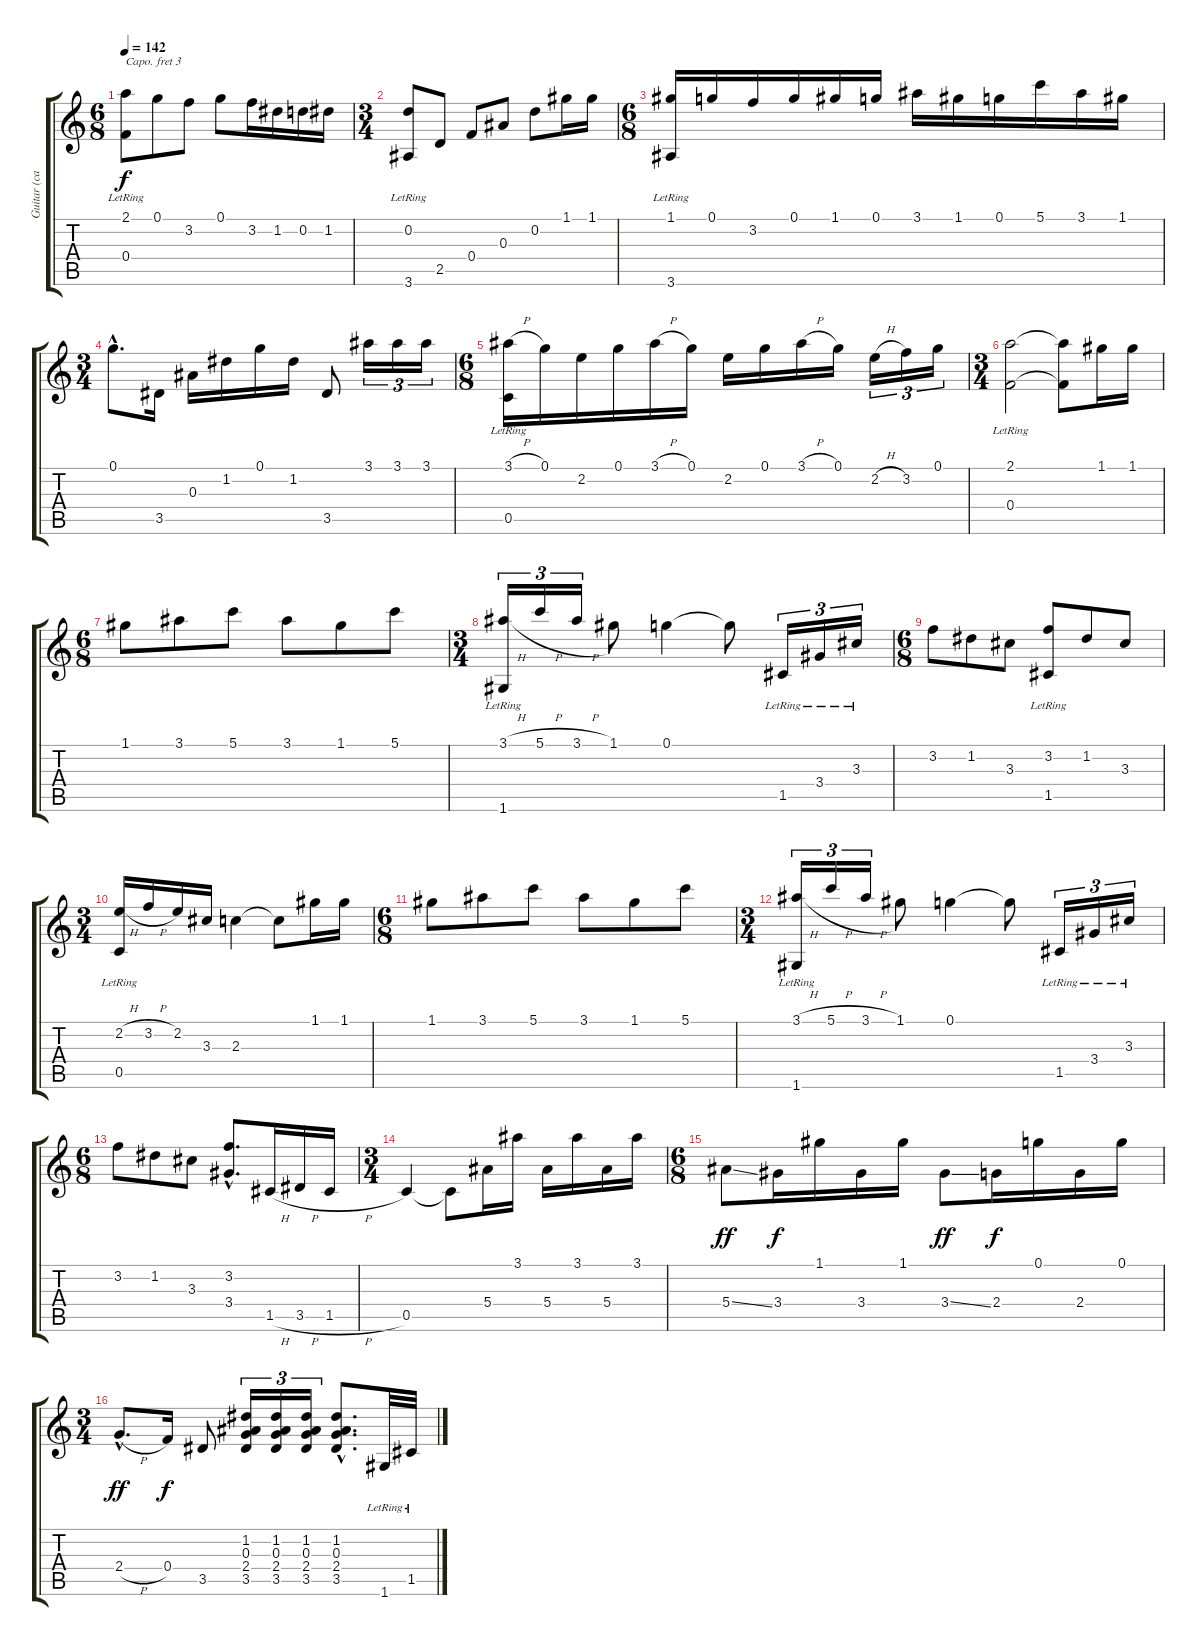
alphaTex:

\track ("Guitar (capo @ 3)" "Guitar (ca") {instrument acousticguitarnylon}
\staff {score tabs}
\capo 3
\tuning (E4 B3 G3 D3 A2 E2) {hide}
\ts (6 8)
\tempo 142
\clef g2
\ks c
(2.1 0.4{lr}).8{dy f} 0.1.8 3.2.8 0.1.8 3.2.16 1.2.16 0.2.16 1.2.16 |
\ts (3 4)
(0.2 3.6{lr}).8 2.5.8 0.4.8 0.3.8 0.2.8 1.1.16 1.1.16 |
\ts (6 8)
(1.1 3.6{lr}).16 0.1.16 3.2.16 0.1.16 1.1.16 0.1.16 3.1.16 1.1.16 0.1.16 5.1.16 3.1.16 1.1.16 |
\ts (3 4)
0.1{hac}.8{d} 3.5.16 0.3.16 1.2.16 0.1.16 1.2.16 3.5.8 3.1.16{tu (3 2)} 3.1.16{tu (3 2)} 3.1.16{tu (3 2)} |
\ts (6 8)
(3.1{h} 0.5{lr}).16 0.1.16 2.2.16 0.1.16 3.1{h}.16 0.1.16 2.2.16 0.1.16 3.1{h}.16 0.1.16 2.2{h}.16{tu (3 2)} 3.2.16{tu (3 2)} 0.1.16{tu (3 2)} |
\ts (3 4)
(2.1 0.4{lr}).2 (2.1{t} 0.4{t}).8 1.1.16 1.1.16 |
\ts (6 8)
1.1.8 3.1.8 5.1.8 3.1.8 1.1.8 5.1.8 |
\ts (3 4)
(3.1{h} 1.6{lr}).16{tu (3 2)} 5.1{h}.16{tu (3 2)} 3.1{h}.16{tu (3 2)} 1.1.8 0.1.4 0.1{t}.8 1.5{lr}.16{tu (3 2)} 3.4{lr}.16{tu (3 2)} 3.3{lr}.16{tu (3 2)} |
\ts (6 8)
3.2.8 1.2.8 3.3.8 (3.2 1.5{lr}).8 1.2.8 3.3.8 |
\ts (3 4)
(2.2{h} 0.5{lr}).16 3.2{h}.16 2.2.16 3.3.16 2.3.4 2.3{t}.8 1.1.16 1.1.16 |
\ts (6 8)
1.1.8 3.1.8 5.1.8 3.1.8 1.1.8 5.1.8 |
\ts (3 4)
(3.1{h} 1.6{lr}).16{tu (3 2)} 5.1{h}.16{tu (3 2)} 3.1{h}.16{tu (3 2)} 1.1.8 0.1.4 0.1{t}.8 1.5{lr}.16{tu (3 2)} 3.4{lr}.16{tu (3 2)} 3.3{lr}.16{tu (3 2)} |
\ts (6 8)
3.2.8 1.2.8 3.3.8 (3.2{hac} 3.4{hac}).8{d} 1.5{h}.16 3.5{h}.16 1.5{h}.16 |
\ts (3 4)
0.5.4 0.5{t}.8 5.4.16 3.1.16 5.4.16 3.1.16 5.4.16 3.1.16 |
\ts (6 8)
5.4{ss}.8{dy ff} 3.4.16{dy f} 1.1.16 3.4.16 1.1.16 3.4{ss}.8{dy ff} 2.4.16{dy f} 0.1.16 2.4.16 0.1.16 |
\ts (3 4)
2.4{h hac}.8{d dy ff} 0.4.16{dy f} 3.5.8 (1.2 0.3 2.4 3.5).16{tu (3 2)} (1.2 0.3 2.4 3.5).16{tu (3 2)} (1.2 0.3 2.4 3.5).16{tu (3 2)} (1.2{hac} 0.3{hac} 2.4{hac} 3.5{hac}).8{d} 1.6{lr}.32 1.5{lr}.32
